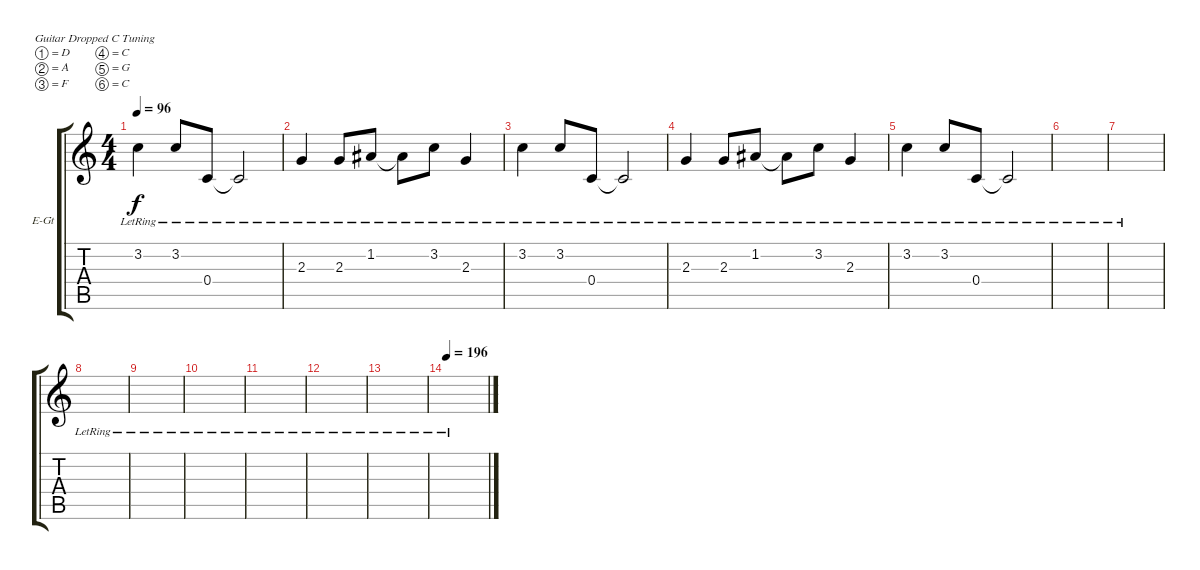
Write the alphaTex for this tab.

\defaultSystemsLayout 4
\bracketExtendMode groupsimilarinstruments
\firstSystemTrackNameOrientation horizontal
\otherSystemsTrackNameOrientation horizontal
\track ("James Hetfield (Clean" "E-Gt") {instrument electricguitarclean}
\staff {score tabs}
\tuning (D4 A3 F3 C3 G2 C2)
\ts (4 4)
\tempo 96
\clef g2
\ks c
3.2{lr}.4{dy f} 3.2{lr}.8 0.4{lr}.8 0.4{lr t}.2 |
2.3{lr}.4 2.3{lr}.8 1.2{lr}.8 1.2{lr t}.8 3.2{lr}.8 2.3{lr}.4 |
3.2{lr}.4 3.2{lr}.8 0.4{lr}.8 0.4{lr t}.2 |
2.3{lr}.4 2.3{lr}.8 1.2{lr}.8 1.2{lr t}.8 3.2{lr}.8 2.3{lr}.4 |
3.2{lr}.4 3.2{lr}.8 0.4{lr}.8 0.4{lr t}.2 |
|
|
|
|
|
|
|
|
\tempo 196
